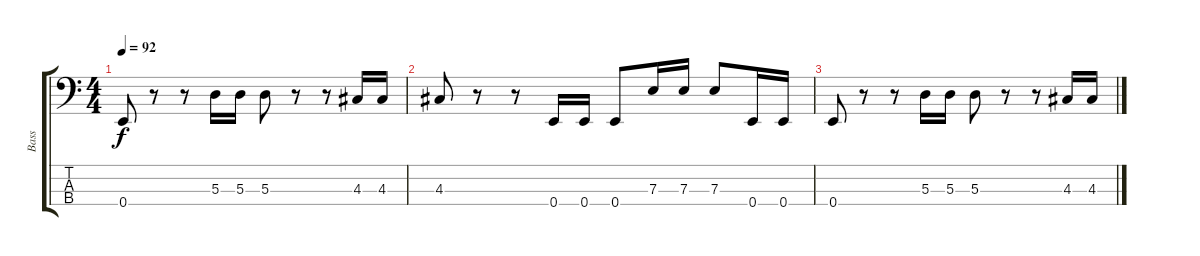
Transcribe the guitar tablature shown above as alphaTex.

\track ("Bass" "Bass") {instrument electricbassfinger}
\staff {score tabs}
\tuning (G2 D2 A1 E1) {hide}
\ts (4 4)
\tempo 92
\clef f4
\ks c
0.4.8{dy f volume 2} r.8 r.8 5.3.16 5.3.16 5.3.8 r.8 r.8 4.3.16 4.3.16 |
4.3.8 r.8 r.8 0.4.16 0.4.16 0.4.8 7.3.16 7.3.16 7.3.8 0.4.16 0.4.16 |
0.4.8{volume 0} r.8 r.8 5.3.16 5.3.16 5.3.8 r.8 r.8 4.3.16 4.3.16
